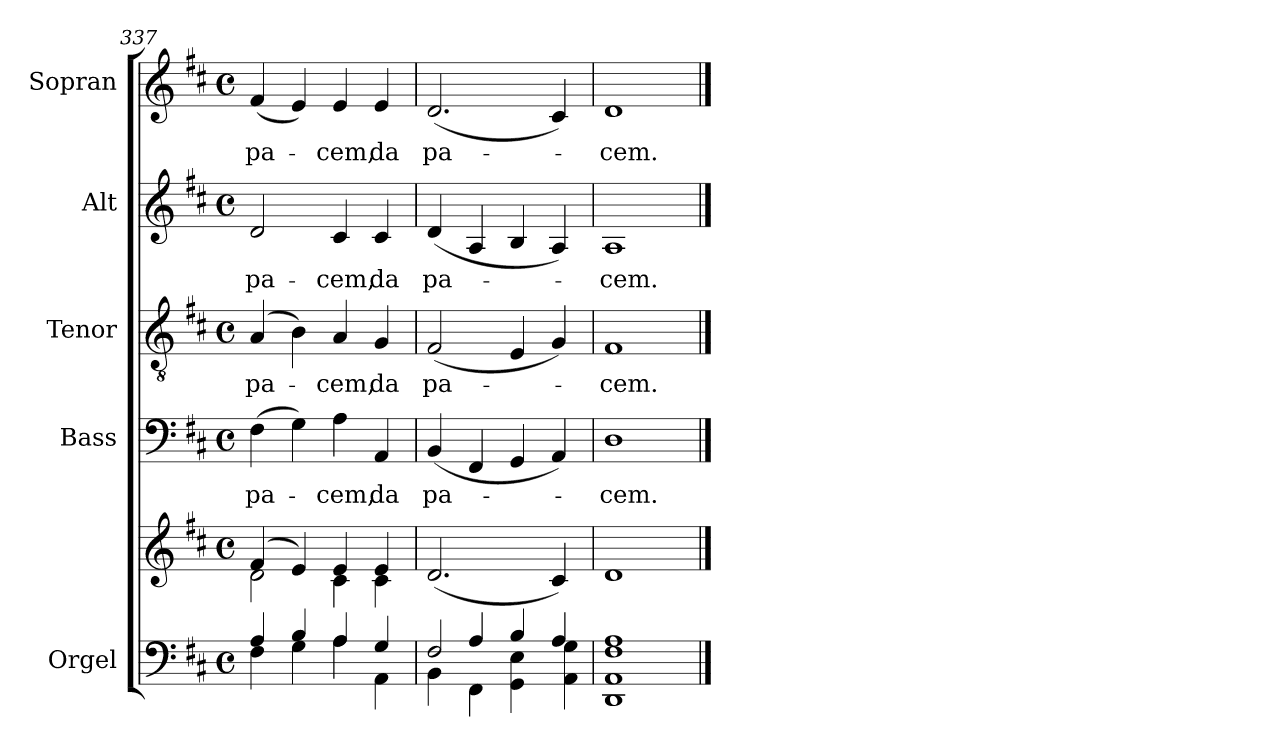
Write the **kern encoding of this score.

**kern	**kern	**kern	**text	**kern	**text	**kern	**text	**kern	**text
*part5	*part5	*part4	*part4	*part3	*part3	*part2	*part2	*part1	*part1
*staff6	*staff5	*staff4	*staff4	*staff3	*staff3	*staff2	*staff2	*staff1	*staff1
*I"Orgel	*	*I"Bass	*	*I"Tenor	*	*I"Alt	*	*I"Sopran	*
*I'Org.	*	*I'B.	*	*I'T.	*	*I'A.	*	*I'S.	*
*clefF4	*clefG2	*clefF4	*	*clefGv2	*	*clefG2	*	*clefG2	*
*k[f#c#]	*k[f#c#]	*k[f#c#]	*	*k[f#c#]	*	*k[f#c#]	*	*k[f#c#]	*
*D:	*D:	*D:	*	*D:	*	*D:	*	*D:	*
*M4/4	*M4/4	*M4/4	*	*M4/4	*	*M4/4	*	*M4/4	*
*met(c)	*met(c)	*met(c)	*	*met(c)	*	*met(c)	*	*met(c)	*
=337	=337	=337	=337	=337	=337	=337	=337	=337	=337
*^	*^	*	*	*	*	*	*	*	*
4A/	4F#\	(4f#/	2d\	(4F#\	pa-	(4A/	pa-	2d/	pa-	(4f#/	pa-
4B/	4G\	4e/)	.	4G\)	.	4B\)	.	.	.	4e/)	.
4A/	4A\	4e/	4c#\	4A\	-cem,	4A/	-cem,	4c#/	-cem,	4e/	-cem,
4G/	4AA\	4e/	4c#\	4AA/	da	4G/	da	4c#/	da	4e/	da
*	*	*v	*v	*	*	*	*	*	*	*	*
=338	=338	=338	=338	=338	=338	=338	=338	=338	=338	=338
*	*^	*	*	*	*	*	*	*	*	*
4ryy	4BB\	2F#/	(2.d/	(4BB/	pa-	(2F#/	pa-	(>4d/	pa-	(2.d/	pa-
4A/	4FF#\	.	.	4FF#/	.	.	.	4A/	.	.	.
4B/	4GG\ 4E\	2ryy	.	4GG/	.	4E/	.	4B/	.	.	.
4A/	4AA\ 4G\	.	4c#/)	4AA/)	.	4G/)	.	4A/)	.	4c#/)	.
*	*v	*v	*	*	*	*	*	*	*	*	*
=339	=339	=339	=339	=339	=339	=339	=339	=339	=339	=339
1F# 1A	1DD 1AA	1d	1D	-cem.	1F#	-cem.	1A	-cem.	1d	-cem.
*v	*v	*	*	*	*	*	*	*	*	*
==	==	==	==	==	==	==	==	==	==
*-	*-	*-	*-	*-	*-	*-	*-	*-	*-
